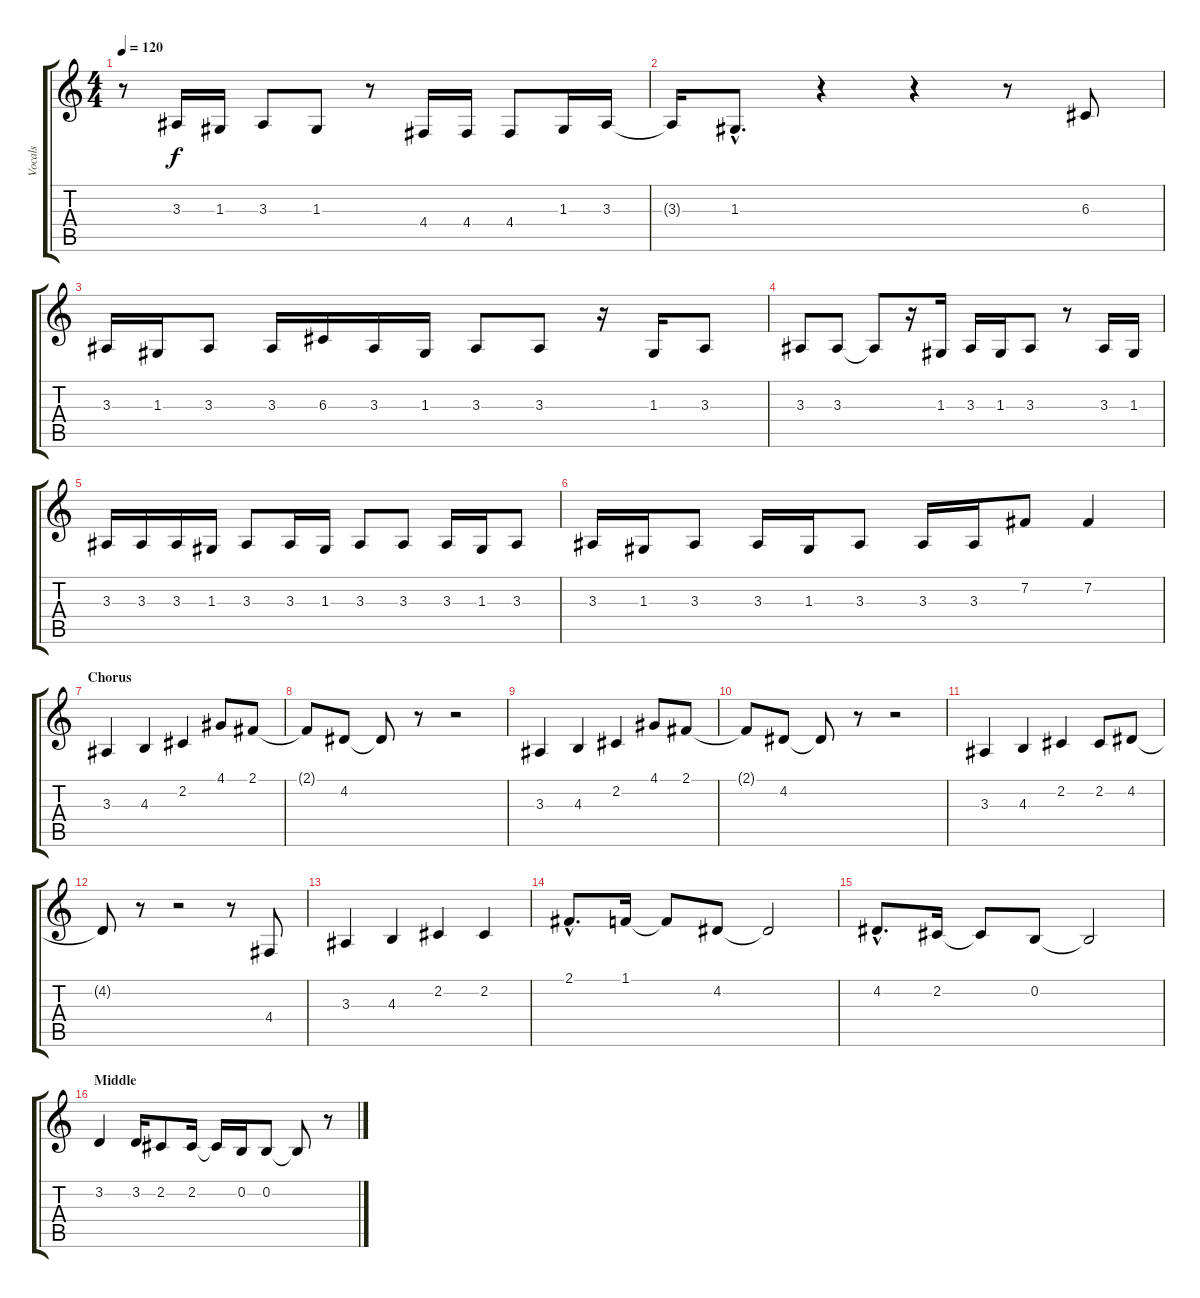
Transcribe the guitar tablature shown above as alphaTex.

\track ("Vocals" "Vocals") {instrument bassoon}
\staff {score tabs}
\tuning (E4 B3 G3 D3 A2 E2) {hide}
\ts (4 4)
\tempo 120
\clef g2
\ks c
r.8{dy f} 3.3.16 1.3.16 3.3.8 1.3.8 r.8 4.4.16 4.4.16 4.4.8 1.3.16 3.3.16 |
3.3{t}.16 1.3{hac}.8{d} r.4 r.4 r.8 6.3.8 |
3.3.16 1.3.16 3.3.8 3.3.16 6.3.16 3.3.16 1.3.16 3.3.8 3.3.8 r.16 1.3.16 3.3.8 |
3.3.8 3.3.8 3.3{t}.8 r.16 1.3.16 3.3.16 1.3.16 3.3.8 r.8 3.3.16 1.3.16 |
3.3.16 3.3.16 3.3.16 1.3.16 3.3.8 3.3.16 1.3.16 3.3.8 3.3.8 3.3.16 1.3.16 3.3.8 |
3.3.16 1.3.16 3.3.8 3.3.16 1.3.16 3.3.8 3.3.16 3.3.16 7.2.8 7.2.4 |
\section ("" "Chorus")
3.3.4 4.3.4 2.2.4 4.1.8 2.1.8 |
2.1{t}.8 4.2.8 4.2{t}.8 r.8 r.2 |
3.3.4 4.3.4 2.2.4 4.1.8 2.1.8 |
2.1{t}.8 4.2.8 4.2{t}.8 r.8 r.2 |
3.3.4 4.3.4 2.2.4 2.2.8 4.2.8 |
4.2{t}.8 r.8 r.2 r.8 4.4.8 |
3.3.4 4.3.4 2.2.4 2.2.4 |
2.1{hac}.8{d} 1.1.16 1.1{t}.8 4.2.8 4.2{t}.2 |
4.2{hac}.8{d} 2.2.16 2.2{t}.8 0.2.8 0.2{t}.2 |
\section ("" "Middle")
3.2.4 3.2.16 2.2.8 2.2.16 2.2{t}.16 0.2.16 0.2.8 0.2{t}.8 r.8
